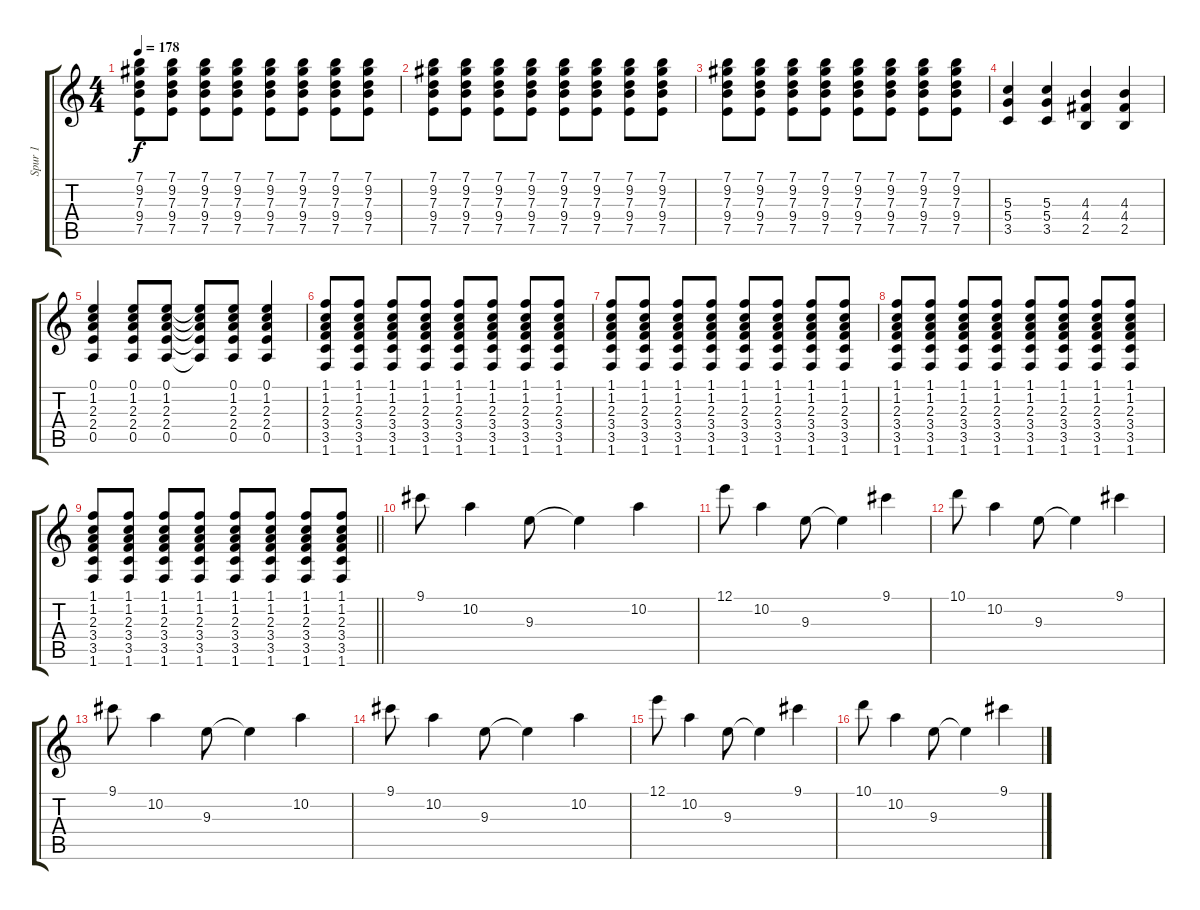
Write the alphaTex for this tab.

\track ("Spur 1" "Spur 1") {instrument distortionguitar}
\staff {score tabs}
\tuning (E4 B3 G3 D3 A2 E2) {hide}
\ts (4 4)
\tempo 178
\clef g2
\ks c
(7.1 9.2 7.3 9.4 7.5).8{dy f} (7.1 9.2 7.3 9.4 7.5).8 (7.1 9.2 7.3 9.4 7.5).8 (7.1 9.2 7.3 9.4 7.5).8 (7.1 9.2 7.3 9.4 7.5).8 (7.1 9.2 7.3 9.4 7.5).8 (7.1 9.2 7.3 9.4 7.5).8 (7.1 9.2 7.3 9.4 7.5).8 |
(7.1 9.2 7.3 9.4 7.5).8 (7.1 9.2 7.3 9.4 7.5).8 (7.1 9.2 7.3 9.4 7.5).8 (7.1 9.2 7.3 9.4 7.5).8 (7.1 9.2 7.3 9.4 7.5).8 (7.1 9.2 7.3 9.4 7.5).8 (7.1 9.2 7.3 9.4 7.5).8 (7.1 9.2 7.3 9.4 7.5).8 |
(7.1 9.2 7.3 9.4 7.5).8 (7.1 9.2 7.3 9.4 7.5).8 (7.1 9.2 7.3 9.4 7.5).8 (7.1 9.2 7.3 9.4 7.5).8 (7.1 9.2 7.3 9.4 7.5).8 (7.1 9.2 7.3 9.4 7.5).8 (7.1 9.2 7.3 9.4 7.5).8 (7.1 9.2 7.3 9.4 7.5).8 |
(5.3 5.4 3.5).4 (5.3 5.4 3.5).4 (4.3 4.4 2.5).4 (4.3 4.4 2.5).4 |
(0.1 1.2 2.3 2.4 0.5).4 (0.1 1.2 2.3 2.4 0.5).8 (0.1 1.2 2.3 2.4 0.5).8 (0.1{t} 1.2{t} 2.3{t} 2.4{t} 0.5{t}).8 (0.1 1.2 2.3 2.4 0.5).8 (0.1 1.2 2.3 2.4 0.5).4 |
(1.1 1.2 2.3 3.4 3.5 1.6).8 (1.1 1.2 2.3 3.4 3.5 1.6).8 (1.1 1.2 2.3 3.4 3.5 1.6).8 (1.1 1.2 2.3 3.4 3.5 1.6).8 (1.1 1.2 2.3 3.4 3.5 1.6).8 (1.1 1.2 2.3 3.4 3.5 1.6).8 (1.1 1.2 2.3 3.4 3.5 1.6).8 (1.1 1.2 2.3 3.4 3.5 1.6).8 |
(1.1 1.2 2.3 3.4 3.5 1.6).8 (1.1 1.2 2.3 3.4 3.5 1.6).8 (1.1 1.2 2.3 3.4 3.5 1.6).8 (1.1 1.2 2.3 3.4 3.5 1.6).8 (1.1 1.2 2.3 3.4 3.5 1.6).8 (1.1 1.2 2.3 3.4 3.5 1.6).8 (1.1 1.2 2.3 3.4 3.5 1.6).8 (1.1 1.2 2.3 3.4 3.5 1.6).8 |
(1.1 1.2 2.3 3.4 3.5 1.6).8 (1.1 1.2 2.3 3.4 3.5 1.6).8 (1.1 1.2 2.3 3.4 3.5 1.6).8 (1.1 1.2 2.3 3.4 3.5 1.6).8 (1.1 1.2 2.3 3.4 3.5 1.6).8 (1.1 1.2 2.3 3.4 3.5 1.6).8 (1.1 1.2 2.3 3.4 3.5 1.6).8 (1.1 1.2 2.3 3.4 3.5 1.6).8 |
\barLineRight lightlight
(1.1 1.2 2.3 3.4 3.5 1.6).8 (1.1 1.2 2.3 3.4 3.5 1.6).8 (1.1 1.2 2.3 3.4 3.5 1.6).8 (1.1 1.2 2.3 3.4 3.5 1.6).8 (1.1 1.2 2.3 3.4 3.5 1.6).8 (1.1 1.2 2.3 3.4 3.5 1.6).8 (1.1 1.2 2.3 3.4 3.5 1.6).8 (1.1 1.2 2.3 3.4 3.5 1.6).8 |
9.1.8 10.2.4 9.3.8 9.3{t}.4 10.2.4 |
12.1.8 10.2.4 9.3.8 9.3{t}.4 9.1.4 |
10.1.8 10.2.4 9.3.8 9.3{t}.4 9.1.4 |
9.1.8 10.2.4 9.3.8 9.3{t}.4 10.2.4 |
9.1.8 10.2.4 9.3.8 9.3{t}.4 10.2.4 |
12.1.8 10.2.4 9.3.8 9.3{t}.4 9.1.4 |
10.1.8 10.2.4 9.3.8 9.3{t}.4 9.1.4
